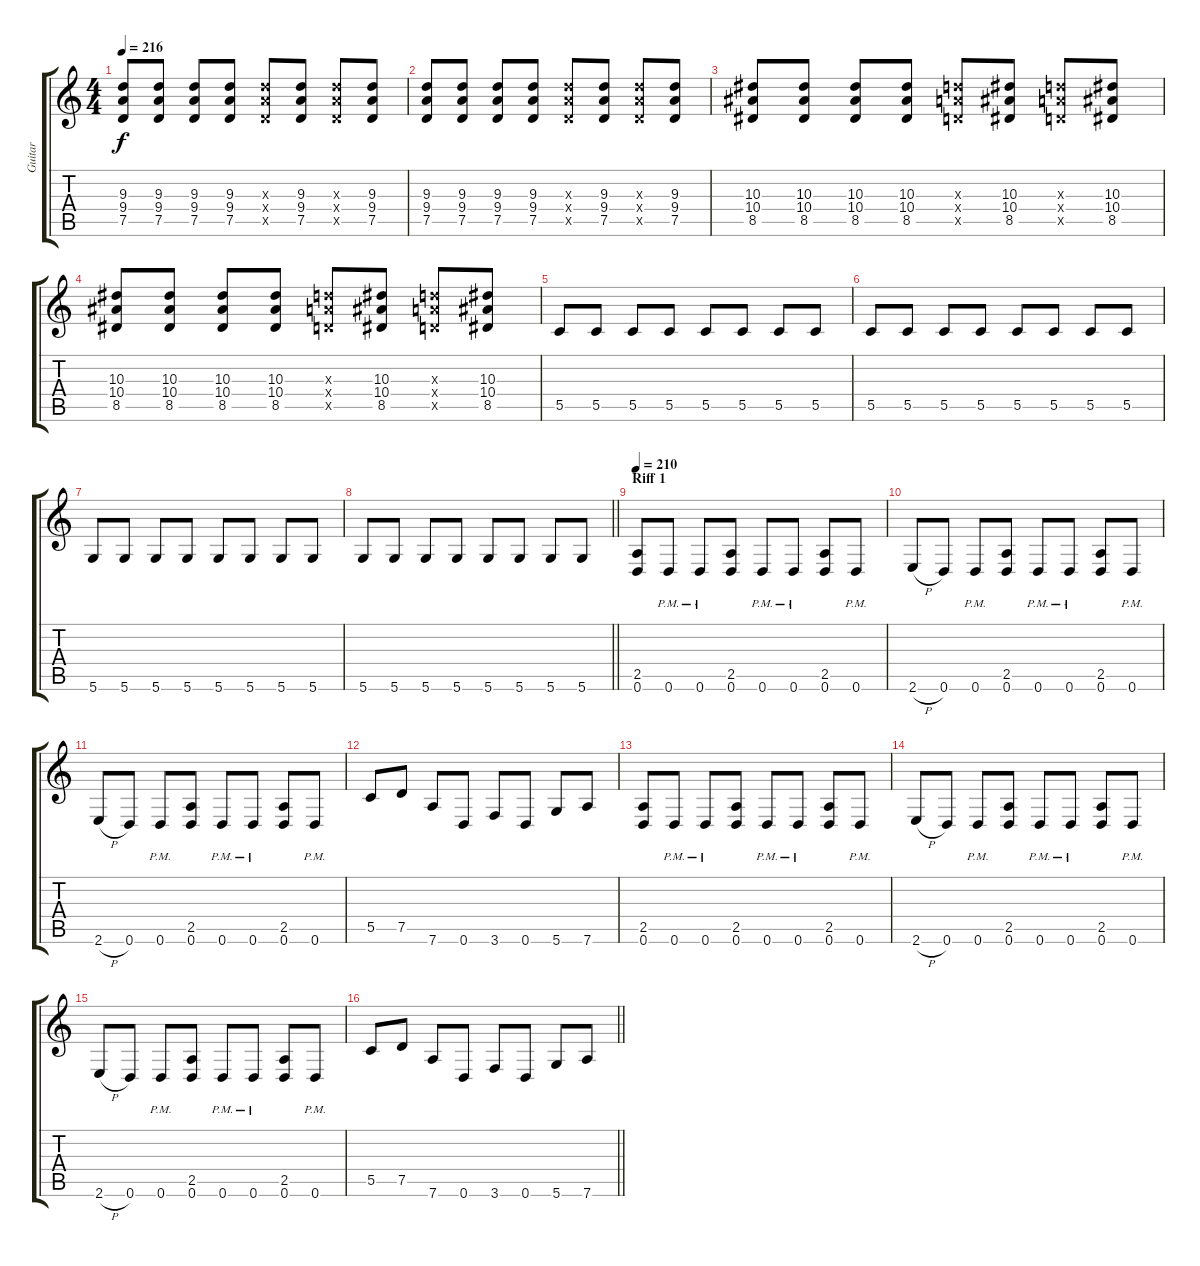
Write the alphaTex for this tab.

\track ("Guitar" "Guitar") {instrument distortionguitar}
\staff {score tabs}
\tuning (D4 A3 F3 C3 G2 D2) {hide}
\ts (4 4)
\tempo 216
\clef g2
\ks c
(9.3 9.4 7.5).8{dy f} (9.3 9.4 7.5).8 (9.3 9.4 7.5).8 (9.3 9.4 7.5).8 (9.3{x} 9.4{x} 7.5{x}).8 (9.3 9.4 7.5).8 (9.3{x} 9.4{x} 7.5{x}).8 (9.3 9.4 7.5).8 |
(9.3 9.4 7.5).8 (9.3 9.4 7.5).8 (9.3 9.4 7.5).8 (9.3 9.4 7.5).8 (9.3{x} 9.4{x} 7.5{x}).8 (9.3 9.4 7.5).8 (9.3{x} 9.4{x} 7.5{x}).8 (9.3 9.4 7.5).8 |
(10.3 10.4 8.5).8 (10.3 10.4 8.5).8 (10.3 10.4 8.5).8 (10.3 10.4 8.5).8 (9.3{x} 9.4{x} 7.5{x}).8 (10.3 10.4 8.5).8 (9.3{x} 9.4{x} 7.5{x}).8 (10.3 10.4 8.5).8 |
(10.3 10.4 8.5).8 (10.3 10.4 8.5).8 (10.3 10.4 8.5).8 (10.3 10.4 8.5).8 (9.3{x} 9.4{x} 7.5{x}).8 (10.3 10.4 8.5).8 (9.3{x} 9.4{x} 7.5{x}).8 (10.3 10.4 8.5).8 |
5.5.8 5.5.8 5.5.8 5.5.8 5.5.8 5.5.8 5.5.8 5.5.8 |
5.5.8 5.5.8 5.5.8 5.5.8 5.5.8 5.5.8 5.5.8 5.5.8 |
5.6.8 5.6.8 5.6.8 5.6.8 5.6.8 5.6.8 5.6.8 5.6.8 |
\barLineRight lightlight
5.6.8 5.6.8 5.6.8 5.6.8 5.6.8 5.6.8 5.6.8 5.6.8 |
\section ("" "Riff 1")
\tempo 210
(2.5 0.6).8 0.6{pm}.8 0.6{pm}.8 (2.5 0.6).8 0.6{pm}.8 0.6{pm}.8 (2.5 0.6).8 0.6{pm}.8 |
2.6{h}.8 0.6.8 0.6{pm}.8 (2.5 0.6).8 0.6{pm}.8 0.6{pm}.8 (2.5 0.6).8 0.6{pm}.8 |
2.6{h}.8 0.6.8 0.6{pm}.8 (2.5 0.6).8 0.6{pm}.8 0.6{pm}.8 (2.5 0.6).8 0.6{pm}.8 |
5.5.8 7.5.8 7.6.8 0.6.8 3.6.8 0.6.8 5.6.8 7.6.8 |
(2.5 0.6).8 0.6{pm}.8 0.6{pm}.8 (2.5 0.6).8 0.6{pm}.8 0.6{pm}.8 (2.5 0.6).8 0.6{pm}.8 |
2.6{h}.8 0.6.8 0.6{pm}.8 (2.5 0.6).8 0.6{pm}.8 0.6{pm}.8 (2.5 0.6).8 0.6{pm}.8 |
2.6{h}.8 0.6.8 0.6{pm}.8 (2.5 0.6).8 0.6{pm}.8 0.6{pm}.8 (2.5 0.6).8 0.6{pm}.8 |
\barLineRight lightlight
5.5.8 7.5.8 7.6.8 0.6.8 3.6.8 0.6.8 5.6.8 7.6.8
